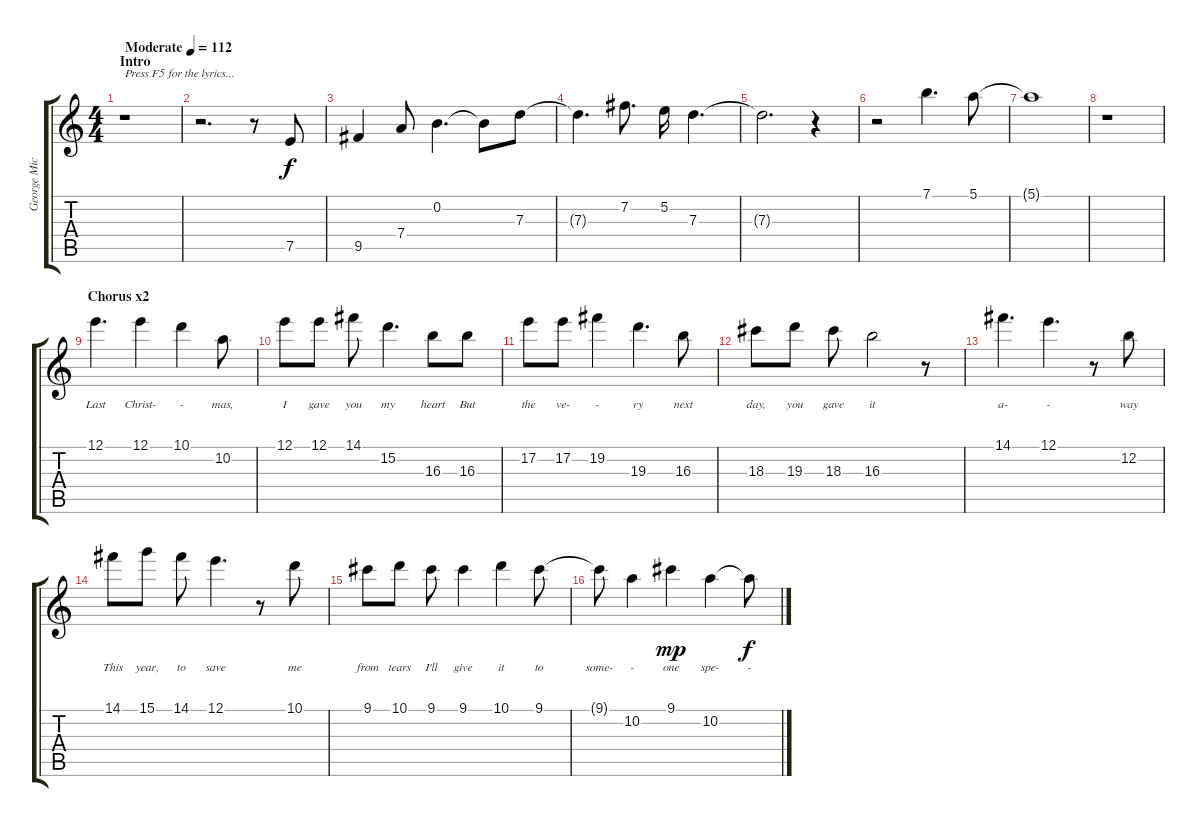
\track ("George Michael" "George Mic") {instrument overdrivenguitar}
\staff {score tabs}
\tuning (E4 B3 G3 D3 A2 E2) {hide}
\ts (4 4)
\section ("" "Intro")
\tempo (112 "Moderate")
\clef g2
\ks c
r.1{txt "Press F5 for the lyrics..." dy f instrument overdrivenguitar} |
r.2{d} r.8 7.5.8 |
9.5.4 7.4.8 0.2.4{d} 0.2{t}.8 7.3.8 |
7.3{t}.4{d} 7.2.8{d} 5.2.16 7.3.4{d} |
7.3{t}.2{d} r.4 |
r.2 7.1.4{d} 5.1.8 |
5.1{t}.1 |
r.1 |
\section ("" "Chorus x2")
12.1.4{d lyrics (0 "Last") lyrics (1 "") lyrics (2 "") lyrics (3 "") lyrics (4 "")} 12.1.4{lyrics (0 "Christ-") lyrics (1 "") lyrics (2 "") lyrics (3 "") lyrics (4 "")} 10.1.4{lyrics (0 "-") lyrics (1 "") lyrics (2 "") lyrics (3 "") lyrics (4 "")} 10.2.8{lyrics (0 "mas,") lyrics (1 "") lyrics (2 "") lyrics (3 "") lyrics (4 "")} |
12.1.8{lyrics (0 "I") lyrics (1 "") lyrics (2 "") lyrics (3 "") lyrics (4 "")} 12.1.8{lyrics (0 "gave") lyrics (1 "") lyrics (2 "") lyrics (3 "") lyrics (4 "")} 14.1.8{lyrics (0 "you") lyrics (1 "") lyrics (2 "") lyrics (3 "") lyrics (4 "")} 15.2.4{d lyrics (0 "my") lyrics (1 "") lyrics (2 "") lyrics (3 "") lyrics (4 "")} 16.3.8{lyrics (0 "heart") lyrics (1 "") lyrics (2 "") lyrics (3 "") lyrics (4 "")} 16.3.8{lyrics (0 "But") lyrics (1 "") lyrics (2 "") lyrics (3 "") lyrics (4 "")} |
17.2.8{lyrics (0 "the") lyrics (1 "") lyrics (2 "") lyrics (3 "") lyrics (4 "")} 17.2.8{lyrics (0 "ve-") lyrics (1 "") lyrics (2 "") lyrics (3 "") lyrics (4 "")} 19.2.4{lyrics (0 "-") lyrics (1 "") lyrics (2 "") lyrics (3 "") lyrics (4 "")} 19.3.4{d lyrics (0 "ry") lyrics (1 "") lyrics (2 "") lyrics (3 "") lyrics (4 "")} 16.3.8{lyrics (0 "next") lyrics (1 "") lyrics (2 "") lyrics (3 "") lyrics (4 "")} |
18.3.8{lyrics (0 "day,") lyrics (1 "") lyrics (2 "") lyrics (3 "") lyrics (4 "")} 19.3.8{lyrics (0 "you") lyrics (1 "") lyrics (2 "") lyrics (3 "") lyrics (4 "")} 18.3.8{lyrics (0 "gave") lyrics (1 "") lyrics (2 "") lyrics (3 "") lyrics (4 "")} 16.3.2{lyrics (0 "it") lyrics (1 "") lyrics (2 "") lyrics (3 "") lyrics (4 "")} r.8 |
14.1.4{d lyrics (0 "a-") lyrics (1 "") lyrics (2 "") lyrics (3 "") lyrics (4 "")} 12.1.4{d lyrics (0 "-") lyrics (1 "") lyrics (2 "") lyrics (3 "") lyrics (4 "")} r.8 12.2.8{lyrics (0 "way") lyrics (1 "") lyrics (2 "") lyrics (3 "") lyrics (4 "")} |
14.1.8{lyrics (0 "This") lyrics (1 "") lyrics (2 "") lyrics (3 "") lyrics (4 "")} 15.1.8{lyrics (0 "year,") lyrics (1 "") lyrics (2 "") lyrics (3 "") lyrics (4 "")} 14.1.8{lyrics (0 "to") lyrics (1 "") lyrics (2 "") lyrics (3 "") lyrics (4 "")} 12.1.4{d lyrics (0 "save") lyrics (1 "") lyrics (2 "") lyrics (3 "") lyrics (4 "")} r.8 10.1.8{lyrics (0 "me") lyrics (1 "") lyrics (2 "") lyrics (3 "") lyrics (4 "")} |
9.1.8{lyrics (0 "from") lyrics (1 "") lyrics (2 "") lyrics (3 "") lyrics (4 "")} 10.1.8{lyrics (0 "tears") lyrics (1 "") lyrics (2 "") lyrics (3 "") lyrics (4 "")} 9.1.8{lyrics (0 "I'll") lyrics (1 "") lyrics (2 "") lyrics (3 "") lyrics (4 "")} 9.1.4{lyrics (0 "give") lyrics (1 "") lyrics (2 "") lyrics (3 "") lyrics (4 "")} 10.1.4{lyrics (0 "it") lyrics (1 "") lyrics (2 "") lyrics (3 "") lyrics (4 "")} 9.1.8{lyrics (0 "to") lyrics (1 "") lyrics (2 "") lyrics (3 "") lyrics (4 "")} |
9.1{t}.8{lyrics (0 "some-") lyrics (1 "") lyrics (2 "") lyrics (3 "") lyrics (4 "")} 10.2.4{lyrics (0 "-") lyrics (1 "") lyrics (2 "") lyrics (3 "") lyrics (4 "")} 9.1.4{lyrics (0 "one") lyrics (1 "") lyrics (2 "") lyrics (3 "") lyrics (4 "") dy mp} 10.2.4{lyrics (0 "spe-") lyrics (1 "") lyrics (2 "") lyrics (3 "") lyrics (4 "")} 10.2{t}.8{lyrics (0 "-") lyrics (1 "") lyrics (2 "") lyrics (3 "") lyrics (4 "") dy f}
